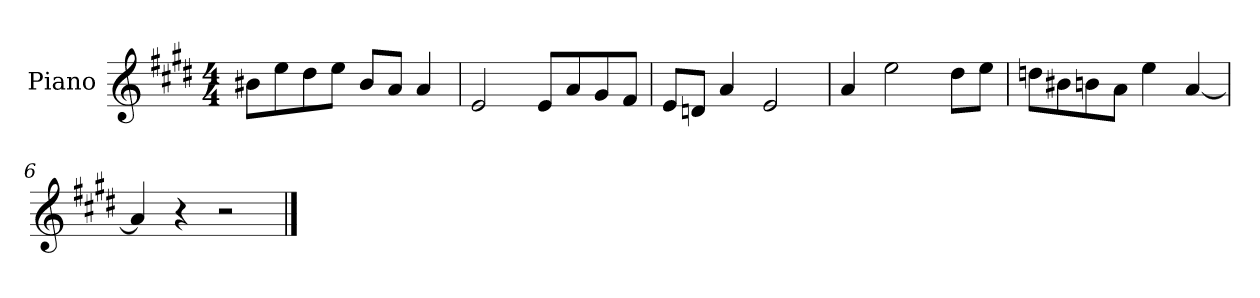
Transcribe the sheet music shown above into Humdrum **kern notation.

**kern
*part1
*staff1
*I"Piano
*I'P-no
*clefG2
*k[f#c#g#d#]
*M4/4
*MM90
=1
8b#X\L
8ee\
8dd#\
8ee\J
8b#/L
8a/J
4a/
=2
2e/
8e/L
8a/
8g#/
8f#/J
=3
8e/L
8dn/J
4a/
2e/
=4
4a/
2ee\
8dd#\L
8ee\J
=5
8ddn\L
8b#X\
8bn\
8a\J
4ee\
[4a/
=6
4a/]
4r
2r
==
*-
